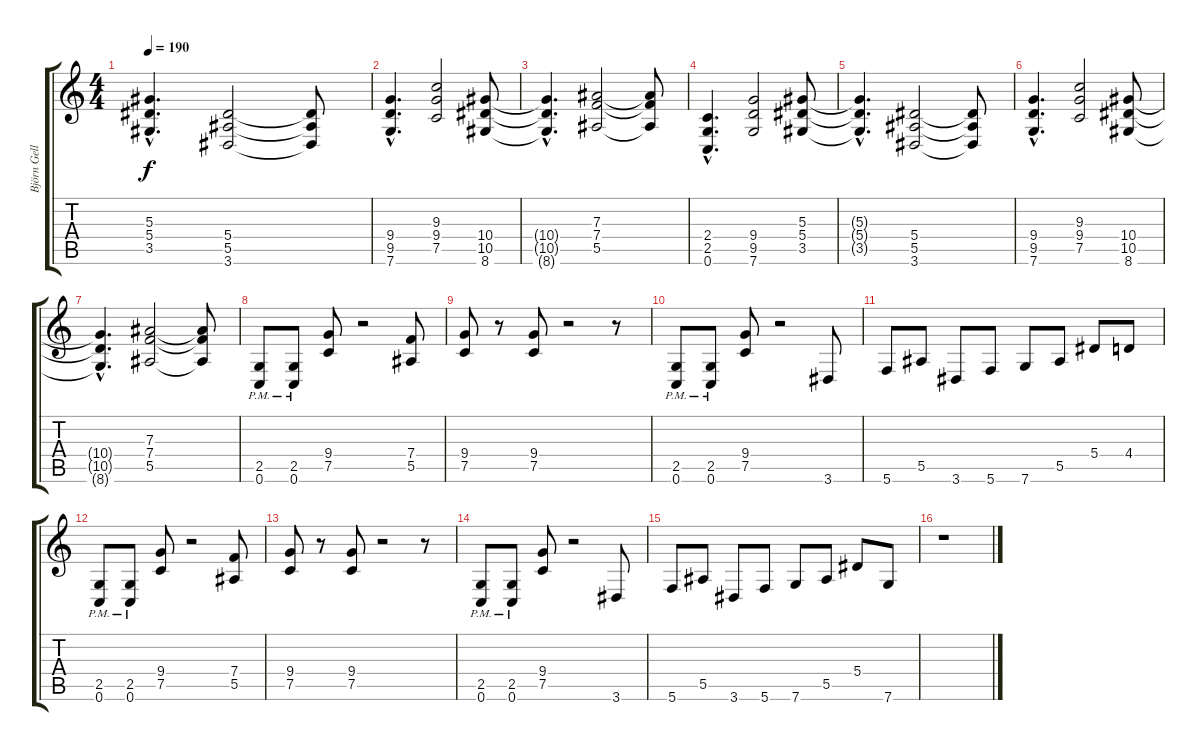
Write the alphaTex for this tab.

\track ("Björn Gellotte" "Björn Gell") {instrument distortionguitar}
\staff {score tabs}
\tuning (C4 G3 Eb3 Bb2 F2 C2) {hide}
\ts (4 4)
\tempo 190
\clef g2
\ks c
(5.3{hac t} 5.4{hac t} 3.5{hac t}).4{d dy f} (5.4 5.5 3.6).2 (5.4{t} 5.5{t} 3.6{t}).8 |
(9.4{hac} 9.5{hac} 7.6{hac}).4{d} (9.3 9.4 7.5).2 (10.4 10.5 8.6).8 |
(10.4{hac t} 10.5{hac t} 8.6{hac t}).4{d} (7.3 7.4 5.5).2 (7.3{t} 7.4{t} 5.5{t}).8 |
(2.4{hac} 2.5{hac} 0.6{hac}).4{d} (9.4 9.5 7.6).2 (5.3 5.4 3.5).8 |
(5.3{hac t} 5.4{hac t} 3.5{hac t}).4{d} (5.4 5.5 3.6).2 (5.4{t} 5.5{t} 3.6{t}).8 |
(9.4{hac} 9.5{hac} 7.6{hac}).4{d} (9.3 9.4 7.5).2 (10.4 10.5 8.6).8 |
(10.4{hac t} 10.5{hac t} 8.6{hac t}).4{d} (7.3 7.4 5.5).2 (7.3{t} 7.4{t} 5.5{t}).8 |
(2.5{pm} 0.6{pm}).8 (2.5{pm} 0.6{pm}).8 (9.4 7.5).8 r.2 (7.4 5.5).8 |
(9.4 7.5).8 r.8 (9.4 7.5).8 r.2 r.8 |
(2.5{pm} 0.6{pm}).8 (2.5{pm} 0.6{pm}).8 (9.4 7.5).8 r.2 3.6.8 |
5.6.8 5.5.8 3.6.8 5.6.8 7.6.8 5.5.8 5.4.8 4.4.8 |
(2.5{pm} 0.6{pm}).8 (2.5{pm} 0.6{pm}).8 (9.4 7.5).8 r.2 (7.4 5.5).8 |
(9.4 7.5).8 r.8 (9.4 7.5).8 r.2 r.8 |
(2.5{pm} 0.6{pm}).8 (2.5{pm} 0.6{pm}).8 (9.4 7.5).8 r.2 3.6.8 |
5.6.8 5.5.8 3.6.8 5.6.8 7.6.8 5.5.8 5.4.8 7.6.8 |
r.1
